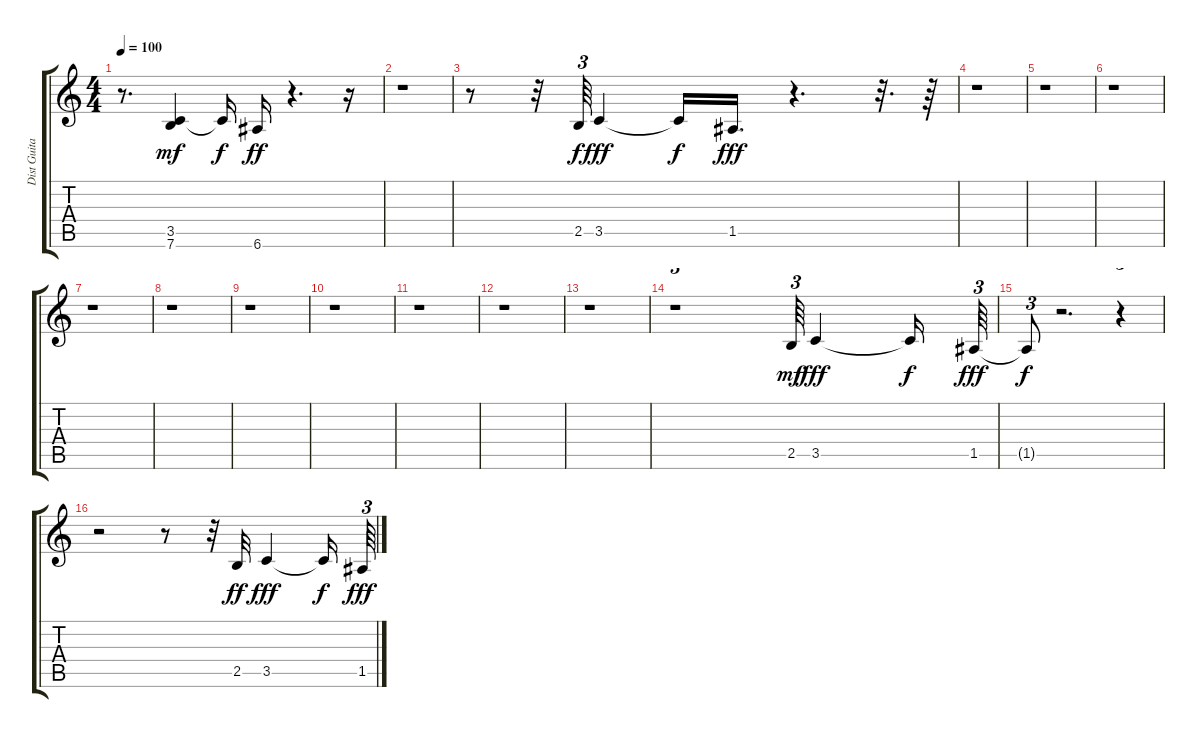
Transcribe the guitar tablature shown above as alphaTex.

\track ("Dist Guitar" "Dist Guita") {instrument distortionguitar}
\staff {score tabs}
\tuning (E4 B3 G3 D3 A2 E2) {hide}
\ts (4 4)
\tempo 100
\clef g2
\ks c
r.8{d dy ff} (3.5 7.6).4{dy mf} 3.5{t}.16{dy f} 6.6.16{dy ff} r.4{d} r.16 |
r.1 |
r.8 r.32 2.5.64{tu (3 2) dy f} 3.5.4{dy fff} 3.5{t}.16{dy f} 1.5.16{d dy fff} r.4{d} r.32{d} r.64 |
r.1 |
r.1 |
r.1 |
r.1 |
r.1 |
r.1 |
r.1 |
r.1 |
r.1 |
r.1 |
r.1{tu (3 2)} 2.5.64{tu (3 2) dy mf} 3.5.4{dy fff} 3.5{t}.16{dy f} 1.5.64{tu (3 2) dy fff} |
1.5{t}.8{tu (3 2) dy f} r.2{d} r.4{tu (3 2)} |
r.2 r.8 r.32{tu (3 2)} 2.5.32{dy ff} 3.5.4{dy fff} 3.5{t}.16{dy f} 1.5.64{tu (3 2) dy fff}
